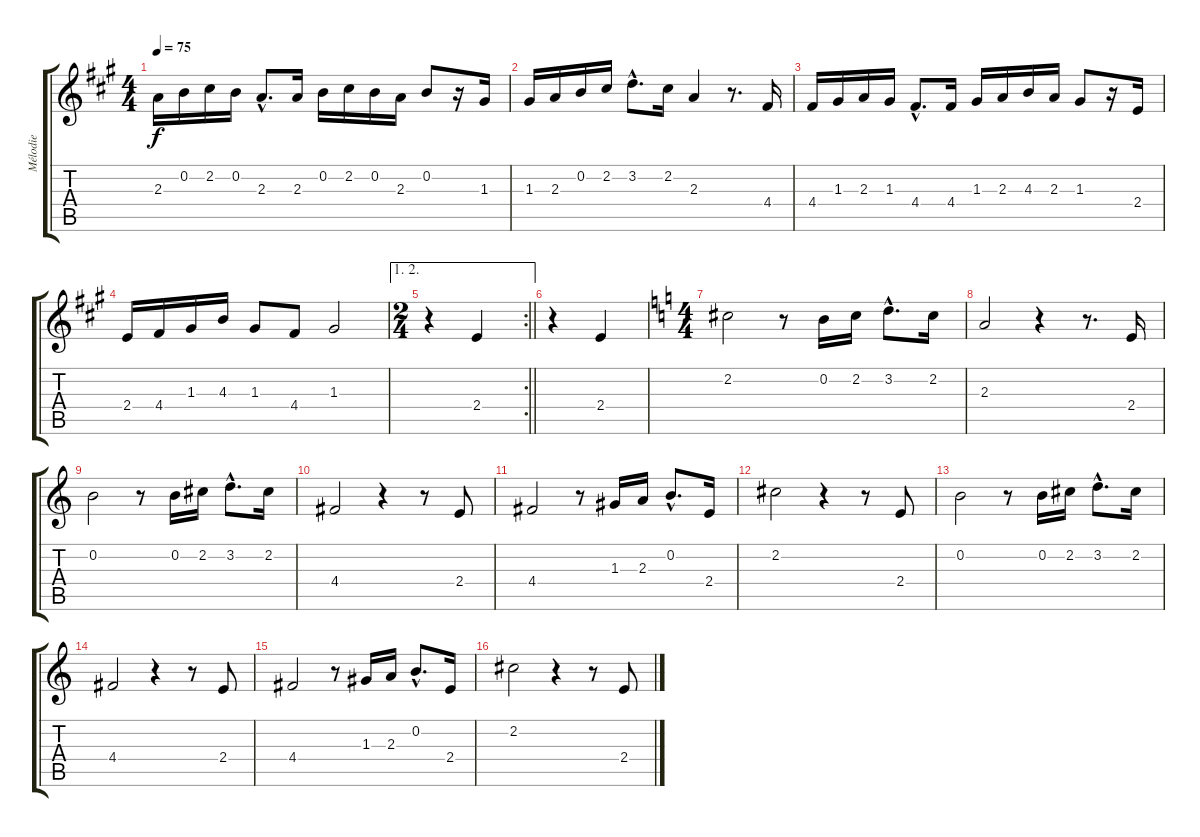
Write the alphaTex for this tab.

\track ("Mélodie" "Mélodie") {instrument electricguitarjazz}
\staff {score tabs}
\tuning (E4 B3 G3 D3 A2 E2) {hide}
\ts (4 4)
\tempo 75
\clef g2
\ks a
2.3.16{dy f} 0.2.16 2.2.16 0.2.16 2.3{hac}.8{d} 2.3.16 0.2.16 2.2.16 0.2.16 2.3.16 0.2.8 r.16 1.3.16 |
1.3.16 2.3.16 0.2.16 2.2.16 3.2{hac}.8{d} 2.2.16 2.3.4 r.8{d} 4.4.16 |
4.4.16 1.3.16 2.3.16 1.3.16 4.4{hac}.8{d} 4.4.16 1.3.16 2.3.16 4.3.16 2.3.16 1.3.8 r.16 2.4.16 |
2.4.16 4.4.16 1.3.16 4.3.16 1.3.8 4.4.8 1.3.2 |
\ae (1 2)
\rc 2
\ts (2 4)
\barLineRight lightlight
r.4 2.4.4 |
r.4 2.4.4 |
\ts (4 4)
\ks c
2.2.2 r.8 0.2.16 2.2.16 3.2{hac}.8{d} 2.2.16 |
2.3.2 r.4 r.8{d} 2.4.16 |
0.2.2 r.8 0.2.16 2.2.16 3.2{hac}.8{d} 2.2.16 |
4.4.2 r.4 r.8 2.4.8 |
4.4.2 r.8 1.3.16 2.3.16 0.2{hac}.8{d} 2.4.16 |
2.2.2 r.4 r.8 2.4.8 |
0.2.2 r.8 0.2.16 2.2.16 3.2{hac}.8{d} 2.2.16 |
4.4.2 r.4 r.8 2.4.8 |
4.4.2 r.8 1.3.16 2.3.16 0.2{hac}.8{d} 2.4.16 |
2.2.2 r.4 r.8 2.4.8
